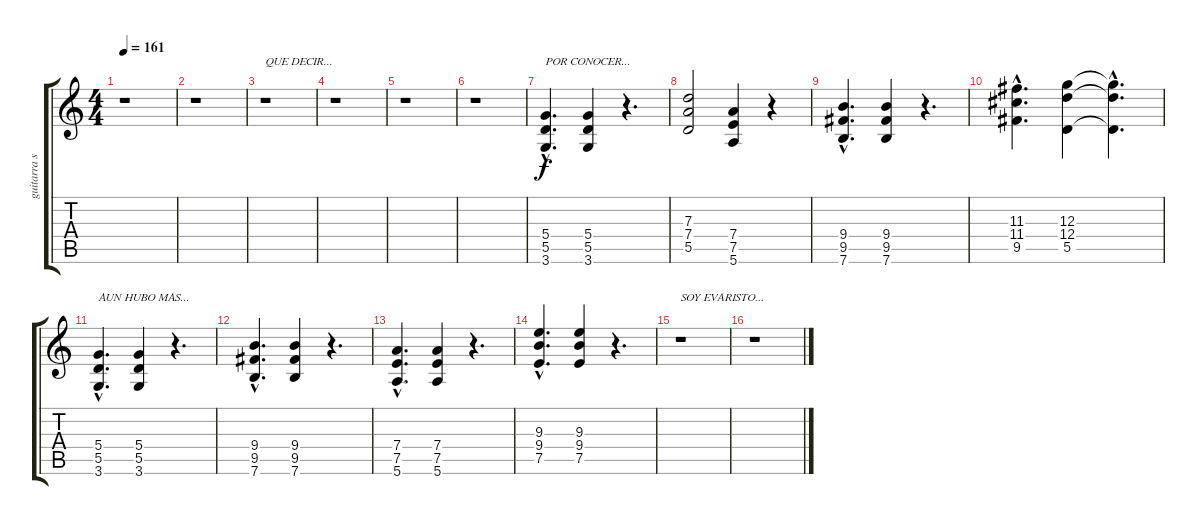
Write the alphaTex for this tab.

\track ("guitarra solista" "guitarra s") {instrument distortionguitar}
\staff {score tabs}
\tuning (E4 B3 G3 D3 A2 E2) {hide}
\ts (4 4)
\tempo 161
\clef g2
\ks c
r.1{dy f} |
r.1 |
r.1{txt "QUE DECIR..."} |
r.1 |
r.1 |
r.1 |
(5.4{hac} 5.5{hac} 3.6{hac}).4{d txt "POR CONOCER..."} (5.4 5.5 3.6).4 r.4{d} |
(7.3 7.4 5.5).2 (7.4 7.5 5.6).4 r.4 |
(9.4{hac} 9.5{hac} 7.6{hac}).4{d} (9.4 9.5 7.6).4 r.4{d} |
(11.3{hac} 11.4{hac} 9.5{hac}).4{d} (12.3 12.4 5.5).4 (12.3{hac t} 12.4{hac t} 5.5{hac t}).4{d} |
(5.4{hac} 5.5{hac} 3.6).4{d txt "AUN HUBO MAS..."} (5.4 5.5 3.6).4 r.4{d} |
(9.4{hac} 9.5{hac} 7.6{hac}).4{d} (9.4 9.5 7.6).4 r.4{d} |
(7.4{hac} 7.5{hac} 5.6{hac}).4{d} (7.4 7.5 5.6).4 r.4{d} |
(9.3{hac} 9.4{hac} 7.5{hac}).4{d} (9.3 9.4 7.5).4 r.4{d} |
r.1{txt "SOY EVARISTO..."} |
r.1
